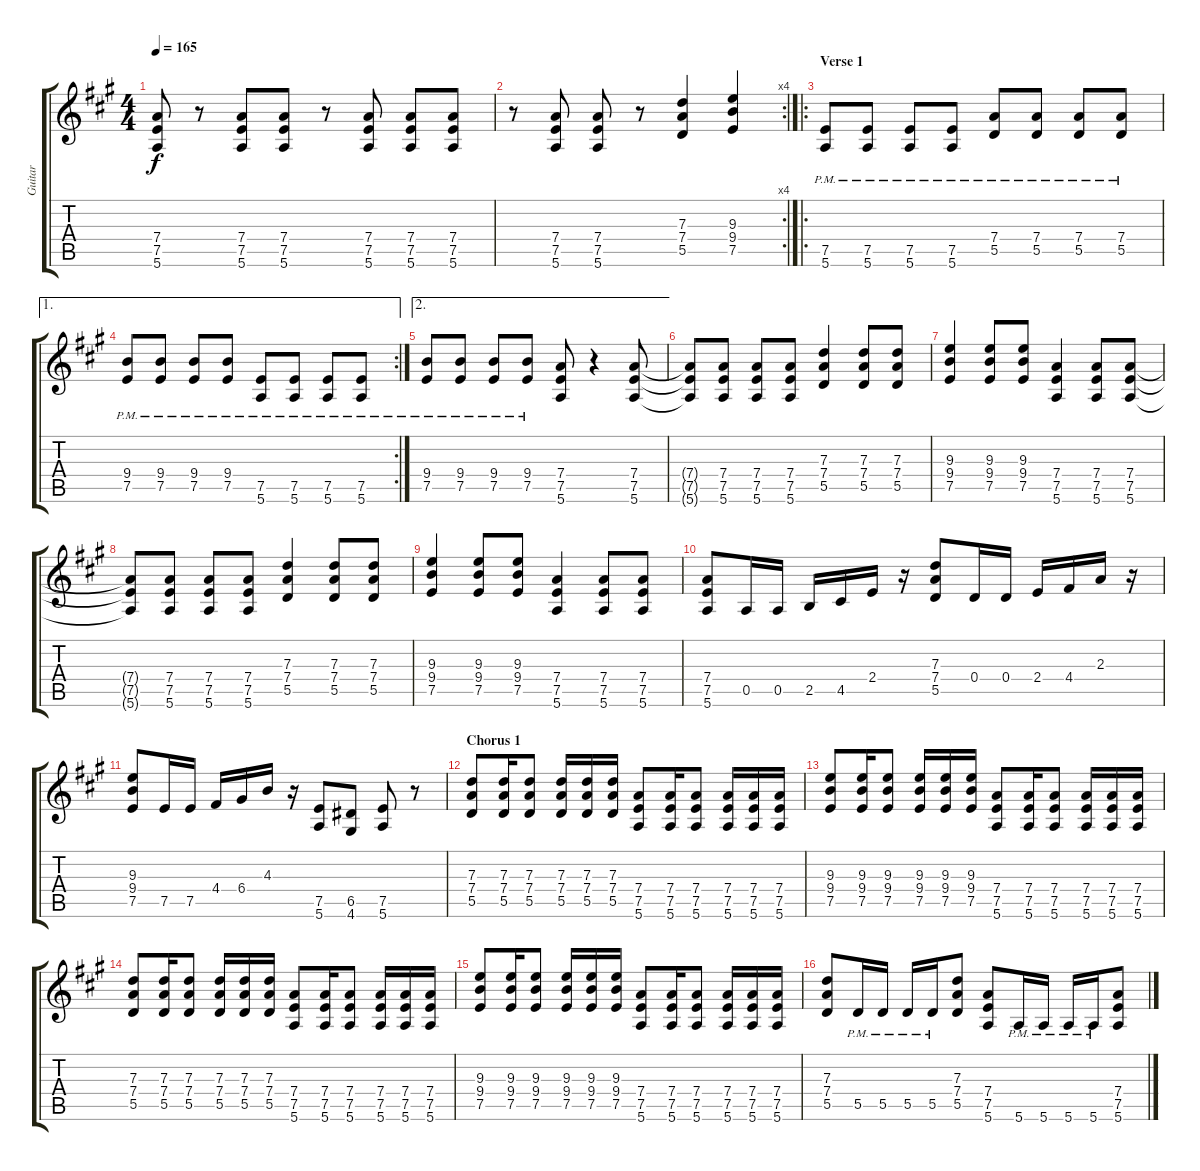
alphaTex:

\track ("Guitar" "Guitar") {instrument distortionguitar}
\staff {score tabs}
\tuning (E4 B3 G3 D3 A2 E2) {hide}
\ts (4 4)
\tempo 165
\clef g2
\ks a
(7.4 7.5 5.6).8{dy f instrument distortionguitar} r.8 (7.4 7.5 5.6).8 (7.4 7.5 5.6).8 r.8 (7.4 7.5 5.6).8 (7.4 7.5 5.6).8 (7.4 7.5 5.6).8 |
\rc 4
r.8 (7.4 7.5 5.6).8 (7.4 7.5 5.6).8 r.8 (7.3 7.4 5.5).4 (9.3 9.4 7.5).4 |
\ro
\section ("" "Verse 1")
(7.5{pm} 5.6{pm}).8 (7.5{pm} 5.6{pm}).8 (7.5{pm} 5.6{pm}).8 (7.5{pm} 5.6{pm}).8 (7.4{pm} 5.5{pm}).8 (7.4{pm} 5.5{pm}).8 (7.4{pm} 5.5{pm}).8 (7.4{pm} 5.5{pm}).8 |
\ae 1
\rc 2
(9.4{pm} 7.5{pm}).8 (9.4{pm} 7.5{pm}).8 (9.4{pm} 7.5{pm}).8 (9.4{pm} 7.5{pm}).8 (7.5{pm} 5.6{pm}).8 (7.5{pm} 5.6{pm}).8 (7.5{pm} 5.6{pm}).8 (7.5{pm} 5.6{pm}).8 |
\ae 2
(9.4{pm} 7.5{pm}).8 (9.4{pm} 7.5{pm}).8 (9.4{pm} 7.5{pm}).8 (9.4{pm} 7.5{pm}).8 (7.4 7.5 5.6).8 r.4 (7.4 7.5 5.6).8 |
(7.4{t} 7.5{t} 5.6{t}).8 (7.4 7.5 5.6).8 (7.4 7.5 5.6).8 (7.4 7.5 5.6).8 (7.3 7.4 5.5).4 (7.3 7.4 5.5).8 (7.3 7.4 5.5).8 |
(9.3 9.4 7.5).4 (9.3 9.4 7.5).8 (9.3 9.4 7.5).8 (7.4 7.5 5.6).4 (7.4 7.5 5.6).8 (7.4 7.5 5.6).8 |
(7.4{t} 7.5{t} 5.6{t}).8 (7.4 7.5 5.6).8 (7.4 7.5 5.6).8 (7.4 7.5 5.6).8 (7.3 7.4 5.5).4 (7.3 7.4 5.5).8 (7.3 7.4 5.5).8 |
(9.3 9.4 7.5).4 (9.3 9.4 7.5).8 (9.3 9.4 7.5).8 (7.4 7.5 5.6).4 (7.4 7.5 5.6).8 (7.4 7.5 5.6).8 |
(7.4 7.5 5.6).8 0.5.16 0.5.16 2.5.16 4.5.16 2.4.16 r.16 (7.3 7.4 5.5).8 0.4.16 0.4.16 2.4.16 4.4.16 2.3.16 r.16 |
(9.3 9.4 7.5).8 7.5.16 7.5.16 4.4.16 6.4.16 4.3.16 r.16 (7.5 5.6).8 (6.5 4.6).8 (7.5 5.6).8 r.8 |
\section ("" "Chorus 1")
(7.3 7.4 5.5).8 (7.3 7.4 5.5).16 (7.3 7.4 5.5).8 (7.3 7.4 5.5).16 (7.3 7.4 5.5).16 (7.3 7.4 5.5).16 (7.4 7.5 5.6).8 (7.4 7.5 5.6).16 (7.4 7.5 5.6).8 (7.4 7.5 5.6).16 (7.4 7.5 5.6).16 (7.4 7.5 5.6).16 |
(9.3 9.4 7.5).8 (9.3 9.4 7.5).16 (9.3 9.4 7.5).8 (9.3 9.4 7.5).16 (9.3 9.4 7.5).16 (9.3 9.4 7.5).16 (7.4 7.5 5.6).8 (7.4 7.5 5.6).16 (7.4 7.5 5.6).8 (7.4 7.5 5.6).16 (7.4 7.5 5.6).16 (7.4 7.5 5.6).16 |
(7.3 7.4 5.5).8 (7.3 7.4 5.5).16 (7.3 7.4 5.5).8 (7.3 7.4 5.5).16 (7.3 7.4 5.5).16 (7.3 7.4 5.5).16 (7.4 7.5 5.6).8 (7.4 7.5 5.6).16 (7.4 7.5 5.6).8 (7.4 7.5 5.6).16 (7.4 7.5 5.6).16 (7.4 7.5 5.6).16 |
(9.3 9.4 7.5).8 (9.3 9.4 7.5).16 (9.3 9.4 7.5).8 (9.3 9.4 7.5).16 (9.3 9.4 7.5).16 (9.3 9.4 7.5).16 (7.4 7.5 5.6).8 (7.4 7.5 5.6).16 (7.4 7.5 5.6).8 (7.4 7.5 5.6).16 (7.4 7.5 5.6).16 (7.4 7.5 5.6).16 |
(7.3 7.4 5.5).8 5.5{pm}.16 5.5{pm}.16 5.5{pm}.16 5.5{pm}.16 (7.3 7.4 5.5).8 (7.4 7.5 5.6).8 5.6{pm}.16 5.6{pm}.16 5.6{pm}.16 5.6{pm}.16 (7.4 7.5 5.6).8
